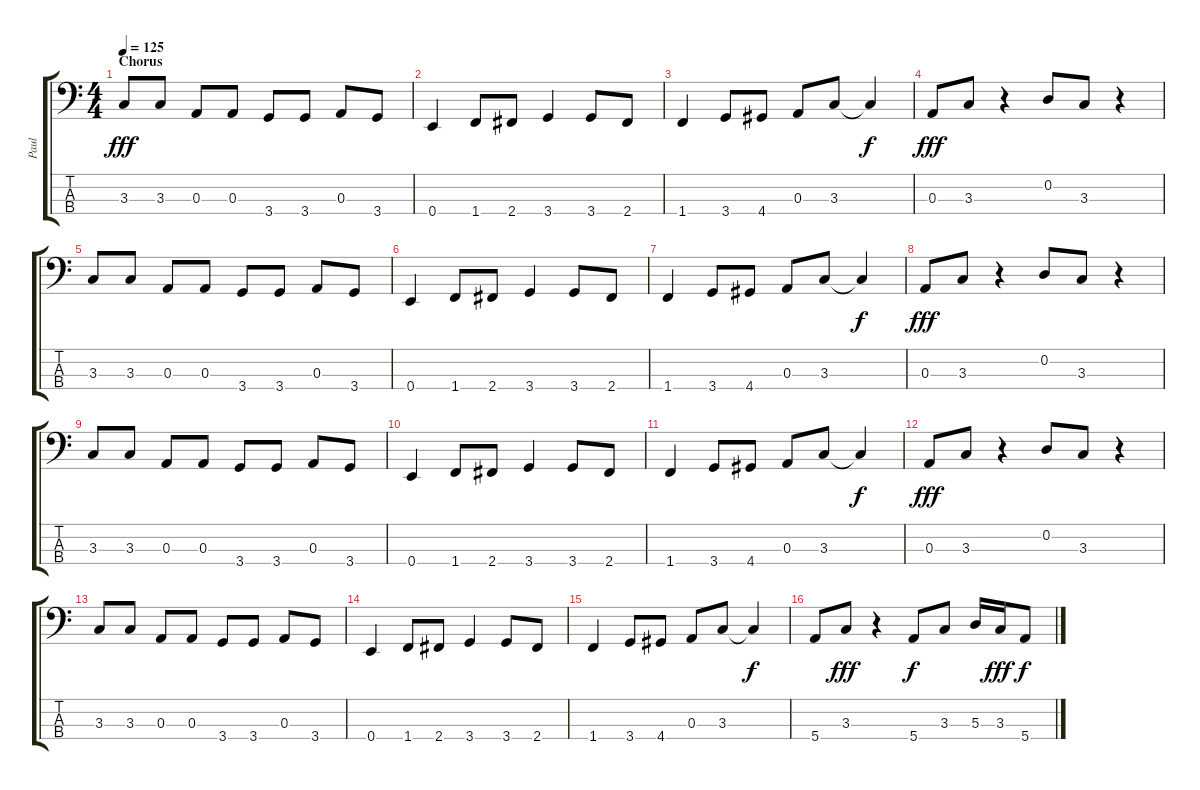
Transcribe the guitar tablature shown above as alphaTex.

\track ("Paul" "Paul") {instrument electricbasspick}
\staff {score tabs}
\tuning (G2 D2 A1 E1) {hide}
\ts (4 4)
\section ("" "Chorus")
\tempo 125
\clef f4
\ks c
3.3.8{dy fff} 3.3.8 0.3.8 0.3.8 3.4.8 3.4.8 0.3.8 3.4.8 |
0.4.4 1.4.8 2.4.8 3.4.4 3.4.8 2.4.8 |
1.4.4 3.4.8 4.4.8 0.3.8 3.3.8 3.3{t}.4{dy f} |
0.3.8{dy fff} 3.3.8 r.4 0.2.8 3.3.8 r.4 |
3.3.8 3.3.8 0.3.8 0.3.8 3.4.8 3.4.8 0.3.8 3.4.8 |
0.4.4 1.4.8 2.4.8 3.4.4 3.4.8 2.4.8 |
1.4.4 3.4.8 4.4.8 0.3.8 3.3.8 3.3{t}.4{dy f} |
0.3.8{dy fff} 3.3.8 r.4 0.2.8 3.3.8 r.4 |
3.3.8 3.3.8 0.3.8 0.3.8 3.4.8 3.4.8 0.3.8 3.4.8 |
0.4.4 1.4.8 2.4.8 3.4.4 3.4.8 2.4.8 |
1.4.4 3.4.8 4.4.8 0.3.8 3.3.8 3.3{t}.4{dy f} |
0.3.8{dy fff} 3.3.8 r.4 0.2.8 3.3.8 r.4 |
3.3.8 3.3.8 0.3.8 0.3.8 3.4.8 3.4.8 0.3.8 3.4.8 |
0.4.4 1.4.8 2.4.8 3.4.4 3.4.8 2.4.8 |
1.4.4 3.4.8 4.4.8 0.3.8 3.3.8 3.3{t}.4{dy f} |
5.4.8 3.3.8{dy fff} r.4 5.4.8{dy f} 3.3.8 5.3.16 3.3.16{dy fff} 5.4.8{dy f}
